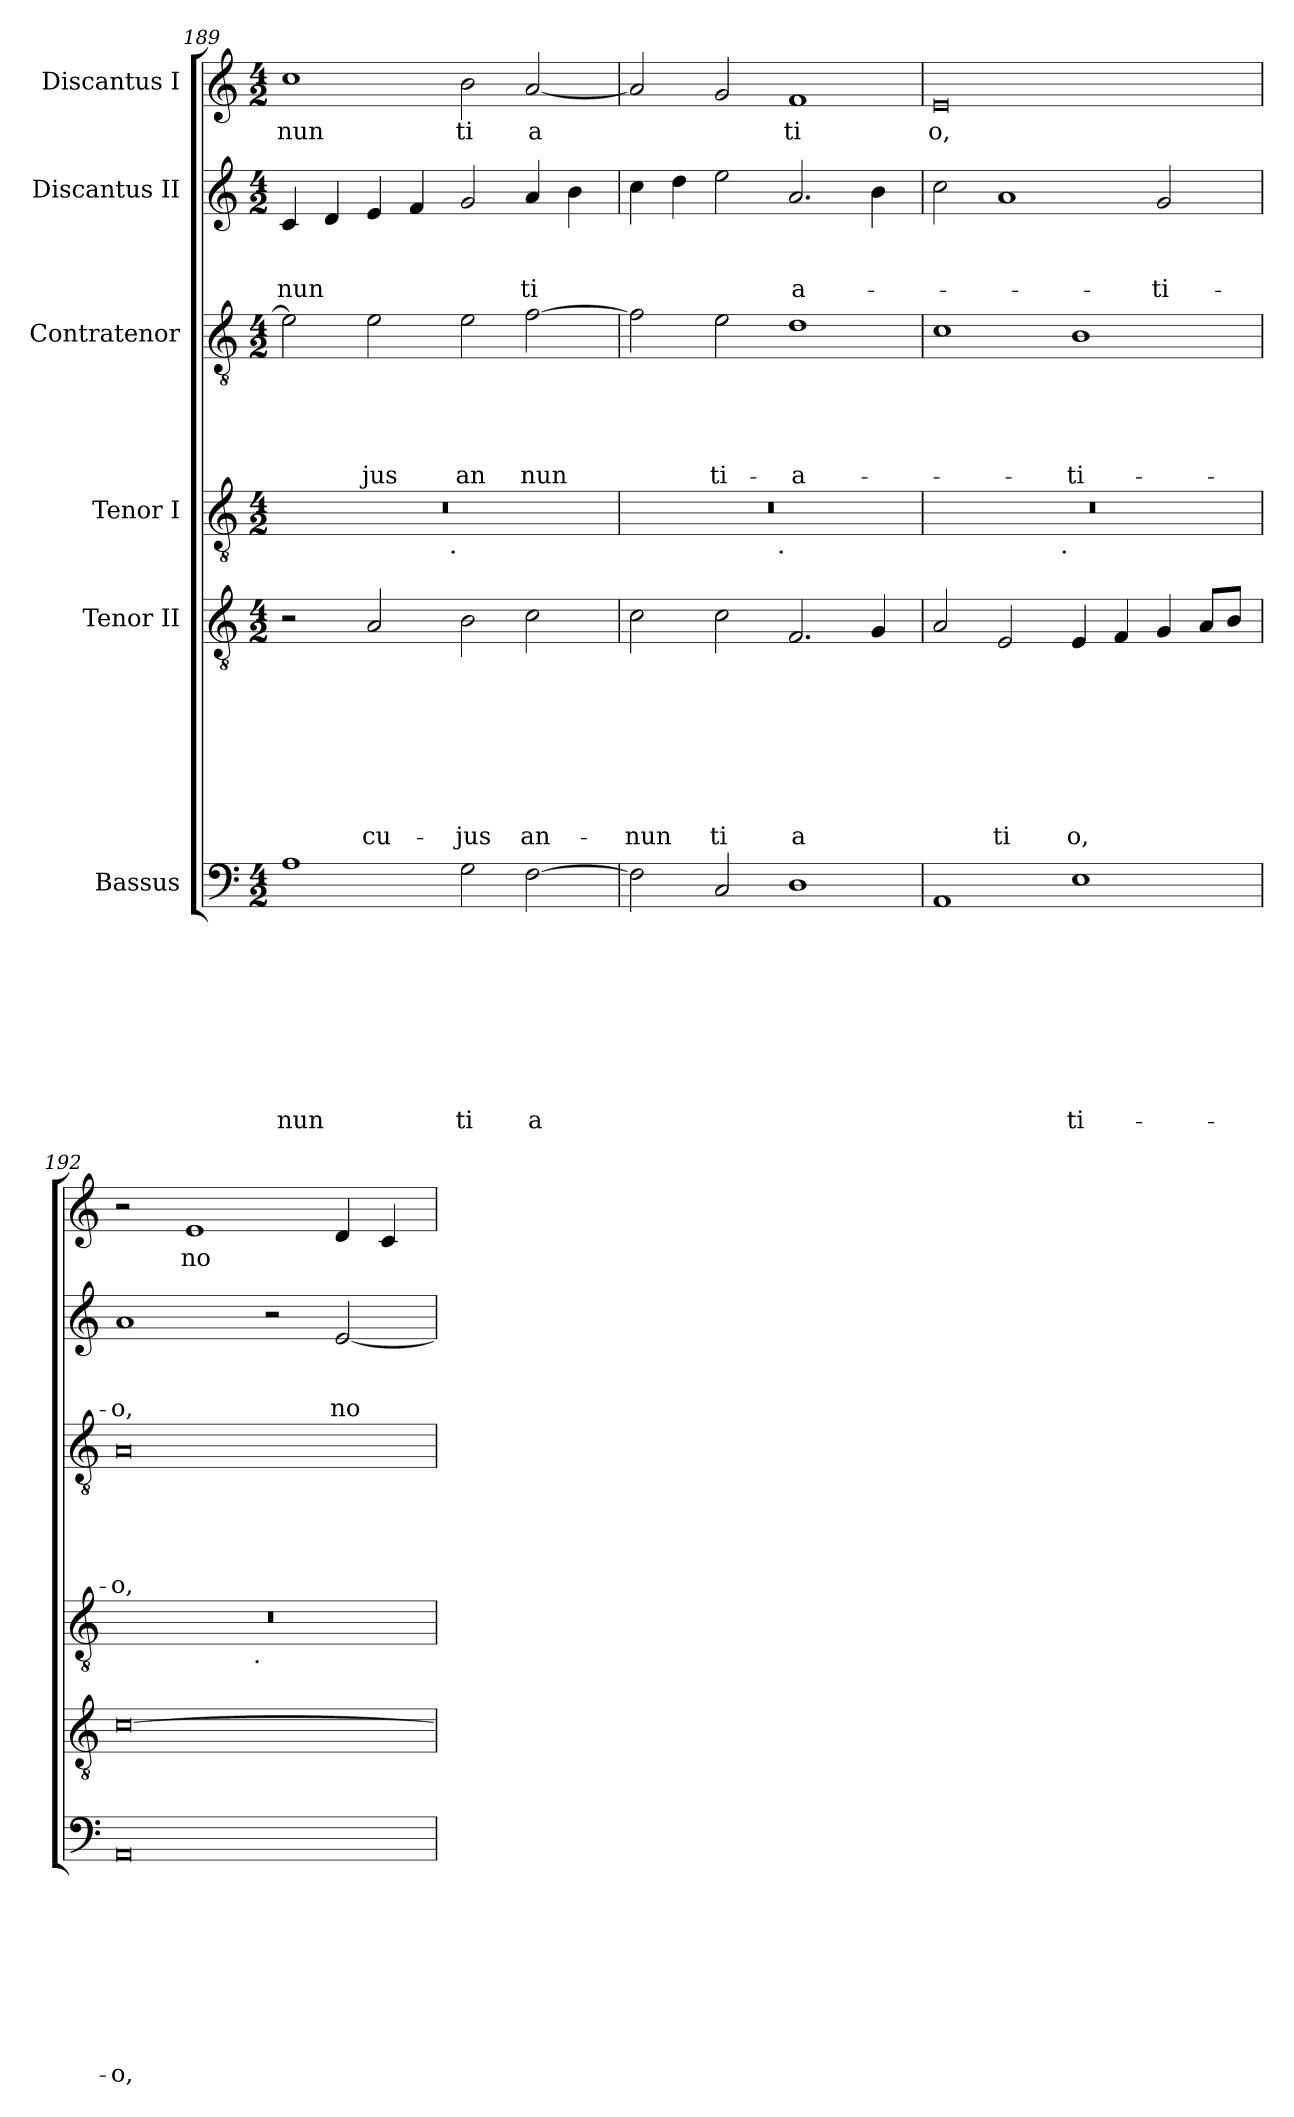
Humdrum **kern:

**kern	**text	**text	**text	**text	**text	**text	**text	**text	**text	**kern	**text	**text	**text	**text	**text	**text	**text	**text	**kern	**kern	**text	**text	**text	**text	**text	**kern	**text	**text	**text	**kern	**text
*part6	*part6	*part6	*part6	*part6	*part6	*part6	*part6	*part6	*part6	*part5	*part5	*part5	*part5	*part5	*part5	*part5	*part5	*part5	*part4	*part3	*part3	*part3	*part3	*part3	*part3	*part2	*part2	*part2	*part2	*part1	*part1
*staff6	*staff6	*staff6	*staff6	*staff6	*staff6	*staff6	*staff6	*staff6	*staff6	*staff5	*staff5	*staff5	*staff5	*staff5	*staff5	*staff5	*staff5	*staff5	*staff4	*staff3	*staff3	*staff3	*staff3	*staff3	*staff3	*staff2	*staff2	*staff2	*staff2	*staff1	*staff1
*I"Bassus	*	*	*	*	*	*	*	*	*	*I"Tenor II	*	*	*	*	*	*	*	*	*I"Tenor I	*I"Contratenor	*	*	*	*	*	*I"Discantus II	*	*	*	*I"Discantus I	*
*clefF4	*	*	*	*	*	*	*	*	*	*clefGv2	*	*	*	*	*	*	*	*	*clefGv2	*clefGv2	*	*	*	*	*	*clefG2	*	*	*	*clefG2	*
*k[]	*	*	*	*	*	*	*	*	*	*k[]	*	*	*	*	*	*	*	*	*k[]	*k[]	*	*	*	*	*	*k[]	*	*	*	*k[]	*
*C:	*	*	*	*	*	*	*	*	*	*C:	*	*	*	*	*	*	*	*	*C:	*C:	*	*	*	*	*	*C:	*	*	*	*C:	*
*M4/2	*	*	*	*	*	*	*	*	*	*M4/2	*	*	*	*	*	*	*	*	*M4/2	*M4/2	*	*	*	*	*	*M4/2	*	*	*	*M4/2	*
=189	=189	=189	=189	=189	=189	=189	=189	=189	=189	=189	=189	=189	=189	=189	=189	=189	=189	=189	=189	=189	=189	=189	=189	=189	=189	=189	=189	=189	=189	=189	=189
!	!	!	!	!	!	!	!	!	!LO:LY:b	!	!	!	!	!	!	!	!	!	!	!	!	!	!	!	!	!	!	!	!LO:LY:b	!	!LO:LY:b
*	*	*	*	*	*	*	*	*	*	*	*	*	*	*	*	*	*	*	*^	*	*	*	*	*	*	*	*	*	*	*	*
1A	.	.	.	.	.	.	.	.	nun	2r	.	.	.	.	.	.	.	.	0r	2ryy	2e\]	.	.	.	.	.	4c/	.	.	nun	1cc	nun
.	.	.	.	.	.	.	.	.	.	.	.	.	.	.	.	.	.	.	.	.	.	.	.	.	.	.	4d/	.	.	.	.	.
!	!	!	!	!	!	!	!	!	!	!	!	!	!	!	!	!	!	!LO:LY:b	!	!	!	!	!	!	!	!LO:LY:b	!	!	!	!	!	!
.	.	.	.	.	.	.	.	.	.	2A/	.	.	.	.	.	.	.	cu-	.	4...ryy	2e\	.	.	.	.	jus	4e/	.	.	.	.	.
.	.	.	.	.	.	.	.	.	.	.	.	.	.	.	.	.	.	.	.	.	.	.	.	.	.	.	4f/	.	.	.	.	.
!	!	!	!	!	!	!	!	!	!	!	!	!	!	!	!	!	!	!	!	!LO:TX:b:t=.	!	!	!	!	!	!	!	!	!	!	!	!
.	.	.	.	.	.	.	.	.	.	.	.	.	.	.	.	.	.	.	.	1ryy	.	.	.	.	.	.	.	.	.	.	.	.
!	!	!	!	!	!	!	!	!	!LO:LY:b	!	!	!	!	!	!	!	!	!LO:LY:b	!	!	!	!	!	!	!	!LO:LY:b	!	!	!	!	!	!LO:LY:b
2G\	.	.	.	.	.	.	.	.	ti	2B\	.	.	.	.	.	.	.	-jus	.	.	2e\	.	.	.	.	an	2g/	.	.	.	2b\	ti
!	!	!	!	!	!	!	!	!	!LO:LY:b	!	!	!	!	!	!	!	!	!LO:LY:b	!	!	!	!	!	!	!	!LO:LY:b	!	!	!	!LO:LY:b	!	!LO:LY:b
[>2F\	.	.	.	.	.	.	.	.	a	2c\	.	.	.	.	.	.	.	an-	.	.	[>2f\	.	.	.	.	nun	4a/	.	.	ti	[>2a/	a
.	.	.	.	.	.	.	.	.	.	.	.	.	.	.	.	.	.	.	.	.	.	.	.	.	.	.	4b\	.	.	.	.	.
.	.	.	.	.	.	.	.	.	.	.	.	.	.	.	.	.	.	.	.	32ryy	.	.	.	.	.	.	.	.	.	.	.	.
!!LO:LB:g=z
=190	=190	=190	=190	=190	=190	=190	=190	=190	=190	=190	=190	=190	=190	=190	=190	=190	=190	=190	=190	=190	=190	=190	=190	=190	=190	=190	=190	=190	=190	=190	=190	=190
!	!	!	!	!	!	!	!	!	!	!	!	!	!	!	!	!	!	!LO:LY:b	!	!	!	!	!	!	!	!	!	!	!	!	!	!
2F\]	.	.	.	.	.	.	.	.	.	2c\	.	.	.	.	.	.	.	-nun	0r	2ryy	2f\]	.	.	.	.	.	4cc\	.	.	.	2a/]	.
.	.	.	.	.	.	.	.	.	.	.	.	.	.	.	.	.	.	.	.	.	.	.	.	.	.	.	4dd\	.	.	.	.	.
!	!	!	!	!	!	!	!	!	!	!	!	!	!	!	!	!	!	!LO:LY:b	!	!	!	!	!	!	!	!LO:LY:b	!	!	!	!	!	!
2C/	.	.	.	.	.	.	.	.	.	2c\	.	.	.	.	.	.	.	ti	.	4...ryy	2e\	.	.	.	.	ti-	2ee\	.	.	.	2g/	.
!	!	!	!	!	!	!	!	!	!	!	!	!	!	!	!	!	!	!	!	!LO:TX:b:t=.	!	!	!	!	!	!	!	!	!	!	!	!
.	.	.	.	.	.	.	.	.	.	.	.	.	.	.	.	.	.	.	.	1ryy	.	.	.	.	.	.	.	.	.	.	.	.
!	!	!	!	!	!	!	!	!	!	!	!	!	!	!	!	!	!	!LO:LY:b	!	!	!	!	!	!	!	!LO:LY:b:rj	!	!	!	!LO:LY:b	!	!LO:LY:b
1D	.	.	.	.	.	.	.	.	.	2.F/	.	.	.	.	.	.	.	a	.	.	1d	.	.	.	.	-a-	2.a/	.	.	a-	1f	ti
.	.	.	.	.	.	.	.	.	.	4G/	.	.	.	.	.	.	.	.	.	.	.	.	.	.	.	.	4b\	.	.	.	.	.
.	.	.	.	.	.	.	.	.	.	.	.	.	.	.	.	.	.	.	.	32ryy	.	.	.	.	.	.	.	.	.	.	.	.
=191	=191	=191	=191	=191	=191	=191	=191	=191	=191	=191	=191	=191	=191	=191	=191	=191	=191	=191	=191	=191	=191	=191	=191	=191	=191	=191	=191	=191	=191	=191	=191	=191
!	!	!	!	!	!	!	!	!	!	!	!	!	!	!	!	!	!	!	!	!	!	!	!	!	!	!	!	!	!	!	!	!LO:LY:b
1AA	.	.	.	.	.	.	.	.	.	2A/	.	.	.	.	.	.	.	.	0r	2ryy	1c	.	.	.	.	.	2cc\	.	.	.	0e	o,
!	!	!	!	!	!	!	!	!	!	!	!	!	!	!	!	!	!	!LO:LY:b	!	!	!	!	!	!	!	!	!	!	!	!	!	!
.	.	.	.	.	.	.	.	.	.	2E/	.	.	.	.	.	.	.	ti	.	4...ryy	.	.	.	.	.	.	1a	.	.	.	.	.
!	!	!	!	!	!	!	!	!	!	!	!	!	!	!	!	!	!	!	!	!LO:TX:b:t=.	!	!	!	!	!	!	!	!	!	!	!	!
.	.	.	.	.	.	.	.	.	.	.	.	.	.	.	.	.	.	.	.	1ryy	.	.	.	.	.	.	.	.	.	.	.	.
!	!	!	!	!	!	!	!	!	!LO:LY:b	!	!	!	!	!	!	!	!	!LO:LY:b	!	!	!	!	!	!	!	!LO:LY:b	!	!	!	!	!	!
1E	.	.	.	.	.	.	.	.	ti-	4E/	.	.	.	.	.	.	.	o,	.	.	1B	.	.	.	.	-ti-	.	.	.	.	.	.
.	.	.	.	.	.	.	.	.	.	4F/	.	.	.	.	.	.	.	.	.	.	.	.	.	.	.	.	.	.	.	.	.	.
!	!	!	!	!	!	!	!	!	!	!	!	!	!	!	!	!	!	!	!	!	!	!	!	!	!	!	!	!	!	!LO:LY:b	!	!
.	.	.	.	.	.	.	.	.	.	4G/	.	.	.	.	.	.	.	.	.	.	.	.	.	.	.	.	2g/	.	.	-ti-	.	.
.	.	.	.	.	.	.	.	.	.	8A/L	.	.	.	.	.	.	.	.	.	.	.	.	.	.	.	.	.	.	.	.	.	.
.	.	.	.	.	.	.	.	.	.	8B/J	.	.	.	.	.	.	.	.	.	.	.	.	.	.	.	.	.	.	.	.	.	.
.	.	.	.	.	.	.	.	.	.	.	.	.	.	.	.	.	.	.	.	32ryy	.	.	.	.	.	.	.	.	.	.	.	.
=192	=192	=192	=192	=192	=192	=192	=192	=192	=192	=192	=192	=192	=192	=192	=192	=192	=192	=192	=192	=192	=192	=192	=192	=192	=192	=192	=192	=192	=192	=192	=192	=192
!	!	!	!	!	!	!	!	!	!LO:LY:b	!	!	!	!	!	!	!	!	!	!	!	!	!	!	!	!	!LO:LY:b	!	!	!	!LO:LY:b	!	!
0AA	.	.	.	.	.	.	.	.	-o,	[>0c	.	.	.	.	.	.	.	.	0r	2ryy	0A	.	.	.	.	-o,	1a	.	.	-o,	2r	.
!	!	!	!	!	!	!	!	!	!	!	!	!	!	!	!	!	!	!	!	!	!	!	!	!	!	!	!	!	!	!	!	!LO:LY:b
.	.	.	.	.	.	.	.	.	.	.	.	.	.	.	.	.	.	.	.	4...ryy	.	.	.	.	.	.	.	.	.	.	1e	no
!	!	!	!	!	!	!	!	!	!	!	!	!	!	!	!	!	!	!	!	!LO:TX:b:t=.	!	!	!	!	!	!	!	!	!	!	!	!
.	.	.	.	.	.	.	.	.	.	.	.	.	.	.	.	.	.	.	.	1ryy	.	.	.	.	.	.	.	.	.	.	.	.
.	.	.	.	.	.	.	.	.	.	.	.	.	.	.	.	.	.	.	.	.	.	.	.	.	.	.	2r	.	.	.	.	.
!	!	!	!	!	!	!	!	!	!	!	!	!	!	!	!	!	!	!	!	!	!	!	!	!	!	!	!	!	!	!LO:LY:b	!	!
.	.	.	.	.	.	.	.	.	.	.	.	.	.	.	.	.	.	.	.	.	.	.	.	.	.	.	[<2e/	.	.	no-	4d/	.
.	.	.	.	.	.	.	.	.	.	.	.	.	.	.	.	.	.	.	.	.	.	.	.	.	.	.	.	.	.	.	4c/	.
.	.	.	.	.	.	.	.	.	.	.	.	.	.	.	.	.	.	.	.	32ryy	.	.	.	.	.	.	.	.	.	.	.	.
*	*	*	*	*	*	*	*	*	*	*	*	*	*	*	*	*	*	*	*v	*v	*	*	*	*	*	*	*	*	*	*	*	*
=	=	=	=	=	=	=	=	=	=	=	=	=	=	=	=	=	=	=	=	=	=	=	=	=	=	=	=	=	=	=	=
*-	*-	*-	*-	*-	*-	*-	*-	*-	*-	*-	*-	*-	*-	*-	*-	*-	*-	*-	*-	*-	*-	*-	*-	*-	*-	*-	*-	*-	*-	*-	*-
